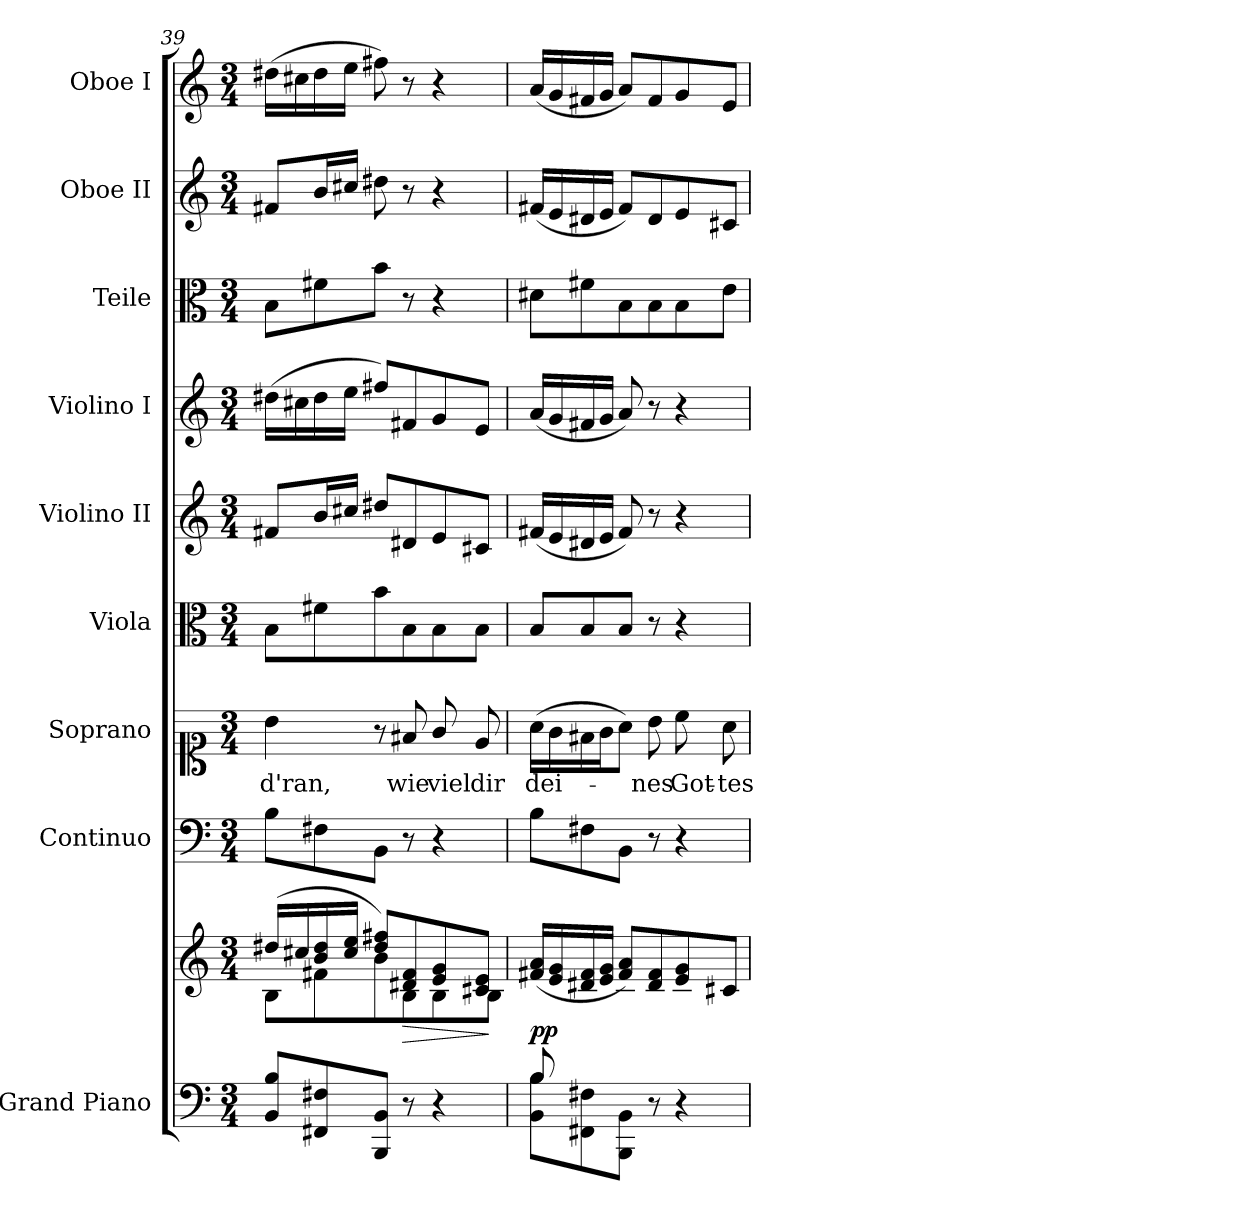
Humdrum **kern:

**kern	**kern	**dynam	**kern	**kern	**text	**kern	**kern	**kern	**kern	**kern	**kern
*part9	*part9	*part9	*part8	*part7	*part7	*part6	*part5	*part4	*part3	*part2	*part1
*staff10	*staff9	*staff9/10	*staff8	*staff7	*staff7	*staff6	*staff5	*staff4	*staff3	*staff2	*staff1
*I"Grand Piano	*	*	*I"Continuo	*I"Soprano	*	*I"Viola	*I"Violino II	*I"Violino I	*I"Teile	*I"Oboe II	*I"Oboe I
*I'Pno	*	*	*	*	*	*	*	*	*	*I'Ob	*I'Ob
*clefF4	*clefG2	*	*clefF4	*clefC1	*	*clefC3	*clefG2	*clefG2	*clefC3	*clefG2	*clefG2
*k[]	*k[]	*	*k[]	*k[]	*	*k[]	*k[]	*k[]	*k[]	*k[]	*k[]
*M3/4	*M3/4	*	*M3/4	*M3/4	*	*M3/4	*M3/4	*M3/4	*M3/4	*M3/4	*M3/4
=39	=39	=39	=39	=39	=39	=39	=39	=39	=39	=39	=39
*	*^	*	*	*	*	*	*	*	*	*	*
!	!	!	!	!	!	!LO:LY:b	!	!	!	!	!	!
8BB/ 8B/L	(>16dd#X/LL	8B\L	.	8B\L	4b\	d'ran,	8B\L	8f#X/L	(>16dd#X\LL	8B\L	8f#X/L	(>16dd#X\LL
.	16cc#X/	.	.	.	.	.	.	.	16cc#X\	.	.	16cc#X\
8FF#X/ 8F#X/	16b/ 16dd#/	8f#X\	.	8F#X\	.	.	8f#X\	16b/L	16dd#\	8f#X\	16b/L	16dd#\
.	16cc#/ 16ee/JJ	.	.	.	.	.	.	16cc#X/JJ	16ee\JJ	.	16cc#X/JJ	16ee\JJ
8BBB/ 8BB/J	8dd#/ 8ff#X/L)	8b\	.	8BB\J	8r	.	8b\	8dd#X/L	8ff#X/L)	8b\J	8dd#X\	8ff#X\)
!	!	!	!LO:HP:b	!	!	!LO:LY:b	!	!	!	!	!	!
8r	8d#X/ 8f#/	8B\	>	8r	8f#X/	wie	8B\	8d#X/	8f#X/	8r	8r	8r
!	!	!	!	!	!	!LO:LY:b	!	!	!	!	!	!
4r	8e/ 8g/	8B\	.	4r	8g/	viel	8B\	8e/	8g/	4r	4r	4r
!	!	!	!	!	!	!LO:LY:b	!	!	!	!	!	!
.	8c#X/ 8e/J	8B\J	.	.	8e/	dir	8B\J	8c#X/J	8e/J	.	.	.
*	*v	*v	*	*	*	*	*	*	*	*	*	*
.	.	]	.	.	.	.	.	.	.	.	.
=40	=40	=40	=40	=40	=40	=40	=40	=40	=40	=40	=40
*^	*^	*	*	*	*	*	*	*	*	*	*
!	!	!	!	!LO:DY:b	!	!	!LO:LY:b	!	!	!	!	!	!
8B/L	8BB\ 8B\L	(16f#X/ 16a/LL	8ryy	pp	8B\L	(<16a\LL	dei-	8B/L	(<16f#X/LL	(<16a/LL	8d#X\L	(<16f#X/LL	(<16a/LL
.	.	16e/ 16g/	.	.	.	16g\	.	.	16e/	16g/	.	16e/	16g/
2ryy	8FF#X\ 8F#X\	16d#X/ 16f#/	8B\	.	8F#X\	16f#X\	.	8B/	16d#X/	16f#X/	8f#X\	16d#X/	16f#X/
.	.	16e/ 16g/JJ	.	.	.	16g\J	.	.	16e/JJ	16g/JJ	.	16e/JJ	16g/JJ
.	8BBB\ 8BB\J	8f#/ 8a/L)	8B\	.	8BB\J	8a\J)	.	8B/J	8f#/)	8a/)	8B\	8f#/L)	8a/L)
!	!	!	!	!	!	!	!LO:LY:b	!	!	!	!	!	!
.	8r	8d#/ 8f#/	8B\	.	8r	8b\	nes	8r	8r	8r	8B\	8d#/	8f#/
!	!	!	!	!	!	!	!LO:LY:b	!	!	!	!	!	!
.	4r	8e/ 8g/	8B\	.	4r	8cc\	Got-	4r	4r	4r	8B\	8e/	8g/
!	!	!	!	!	!	!	!LO:LY:b	!	!	!	!	!	!
8ryy	.	8c#X/J	8e\J	.	.	8a\	-tes	.	.	.	8e\J	8c#X/J	8e/J
*v	*v	*	*	*	*	*	*	*	*	*	*	*	*
*	*v	*v	*	*	*	*	*	*	*	*	*	*
=	=	=	=	=	=	=	=	=	=	=	=
*-	*-	*-	*-	*-	*-	*-	*-	*-	*-	*-	*-
